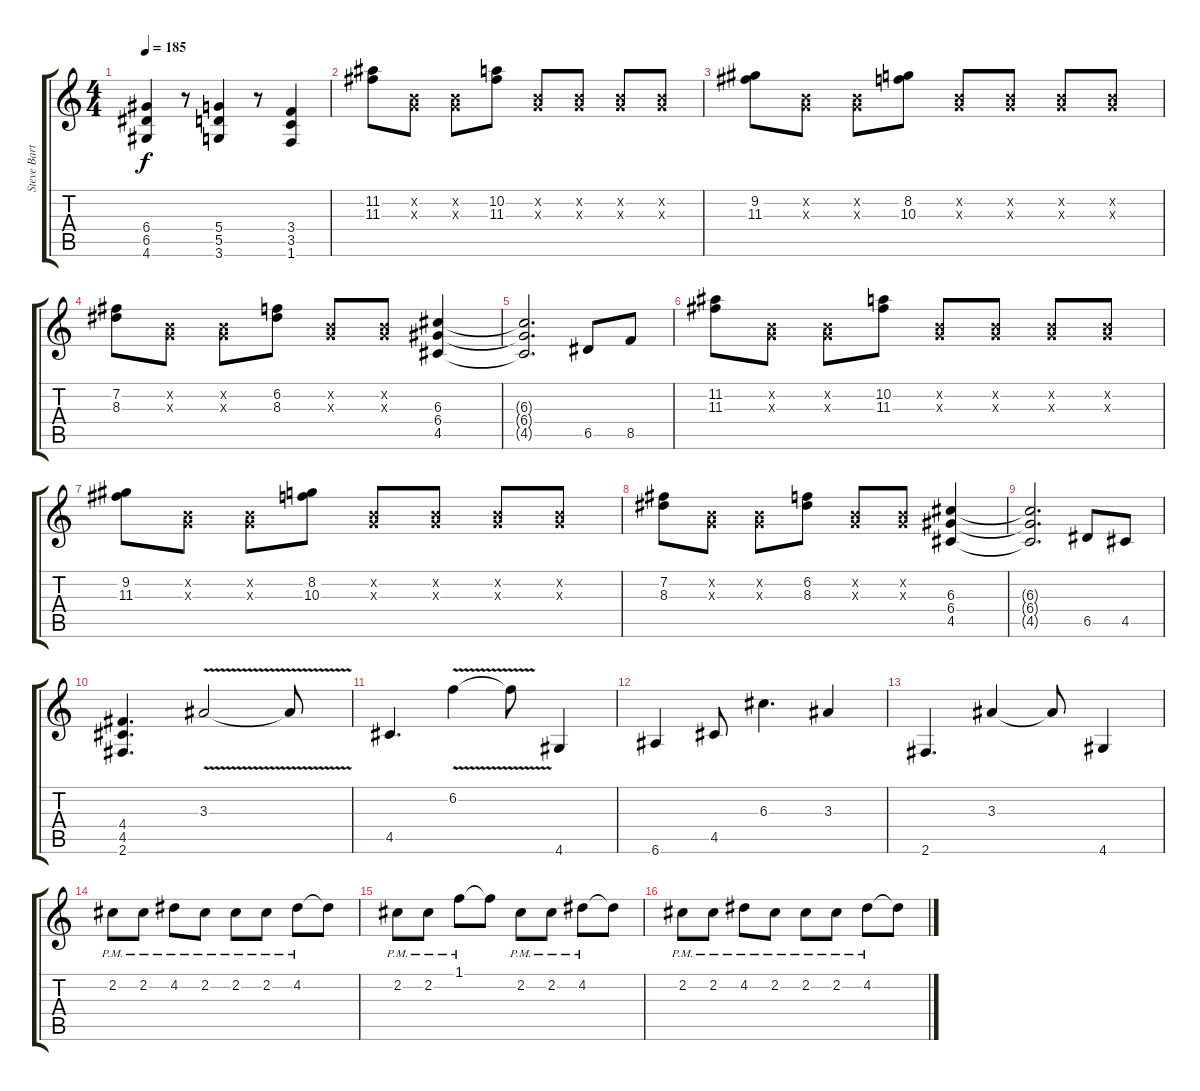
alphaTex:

\track ("Steve Bartek" "Steve Bart") {instrument distortionguitar}
\staff {score tabs}
\tuning (E4 B3 G3 D3 A2 E2) {hide}
\ts (4 4)
\tempo 185
\clef g2
\ks c
(6.4 6.5 4.6).4{dy f} r.8 (5.4 5.5 3.6).4 r.8 (3.4 3.5 1.6).4 |
(11.2 11.3).8 (0.2{x} 0.3{x}).8 (0.2{x} 0.3{x}).8 (10.2 11.3).8 (0.2{x} 0.3{x}).8 (0.2{x} 0.3{x}).8 (0.2{x} 0.3{x}).8 (0.2{x} 0.3{x}).8 |
(9.2 11.3).8 (0.2{x} 0.3{x}).8 (0.2{x} 0.3{x}).8 (8.2 10.3).8 (0.2{x} 0.3{x}).8 (0.2{x} 0.3{x}).8 (0.2{x} 0.3{x}).8 (0.2{x} 0.3{x}).8 |
(7.2 8.3).8 (0.2{x} 0.3{x}).8 (0.2{x} 0.3{x}).8 (6.2 8.3).8 (0.2{x} 0.3{x}).8 (0.2{x} 0.3{x}).8 (6.3 6.4 4.5).4 |
(6.3{t} 6.4{t} 4.5{t}).2{d} 6.5.8 8.5.8 |
(11.2 11.3).8 (0.2{x} 0.3{x}).8 (0.2{x} 0.3{x}).8 (10.2 11.3).8 (0.2{x} 0.3{x}).8 (0.2{x} 0.3{x}).8 (0.2{x} 0.3{x}).8 (0.2{x} 0.3{x}).8 |
(9.2 11.3).8 (0.2{x} 0.3{x}).8 (0.2{x} 0.3{x}).8 (8.2 10.3).8 (0.2{x} 0.3{x}).8 (0.2{x} 0.3{x}).8 (0.2{x} 0.3{x}).8 (0.2{x} 0.3{x}).8 |
(7.2 8.3).8 (0.2{x} 0.3{x}).8 (0.2{x} 0.3{x}).8 (6.2 8.3).8 (0.2{x} 0.3{x}).8 (0.2{x} 0.3{x}).8 (6.3 6.4 4.5).4 |
(6.3{t} 6.4{t} 4.5{t}).2{d} 6.5.8 4.5.8 |
(4.4 4.5 2.6).4{d} 3.3{v}.2 3.3{t}.8 |
4.5.4{d} 6.2{v}.4 6.2{t}.8 4.6.4 |
6.6.4 4.5.8 6.3.4{d} 3.3.4 |
2.6.4{d} 3.3.4 3.3{t}.8 4.6.4 |
2.2{pm}.8 2.2{pm}.8 4.2{pm}.8 2.2{pm}.8 2.2{pm}.8 2.2{pm}.8 4.2{pm}.8 4.2{t}.8 |
2.2{pm}.8 2.2{pm}.8 1.1{pm}.8 1.1{t}.8 2.2{pm}.8 2.2{pm}.8 4.2{pm}.8 4.2{t}.8 |
2.2{pm}.8 2.2{pm}.8 4.2{pm}.8 2.2{pm}.8 2.2{pm}.8 2.2{pm}.8 4.2{pm}.8 4.2{t}.8
